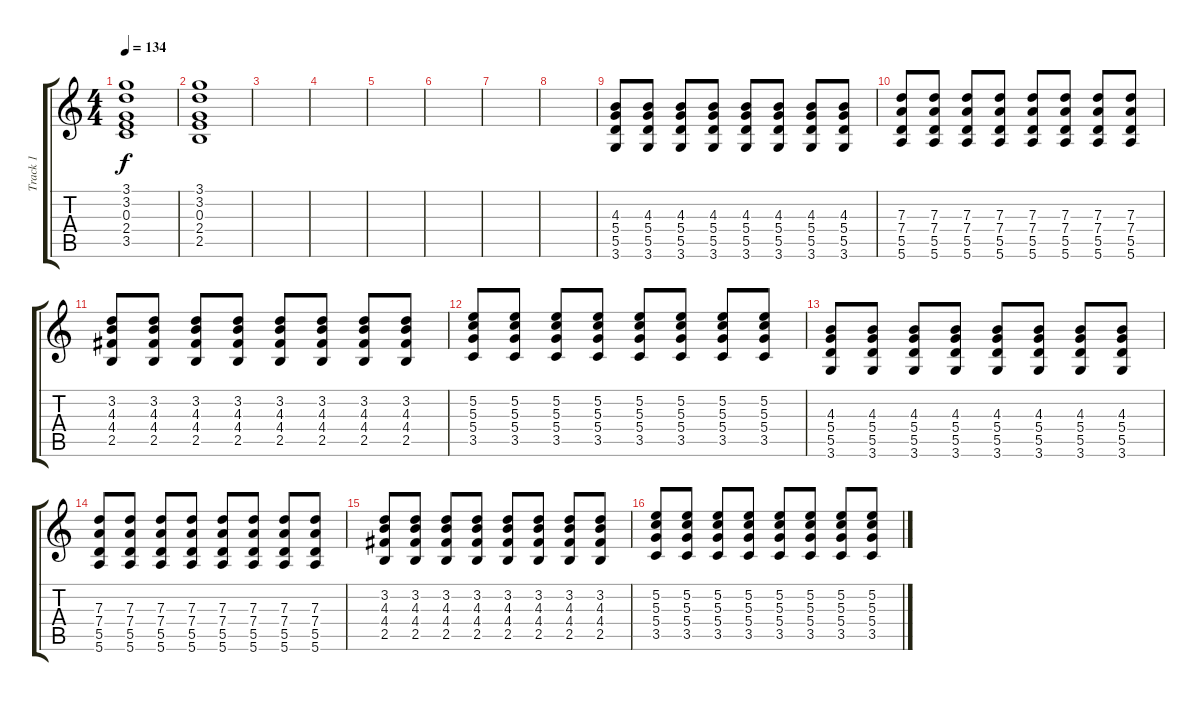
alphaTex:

\track ("Track 1" "Track 1") {instrument electricguitarmuted}
\staff {score tabs}
\tuning (E4 B3 G3 D3 A2 E2) {hide}
\ts (4 4)
\tempo 134
\clef g2
\ks c
(3.1 3.2 0.3 2.4 3.5).1{dy f} |
(3.1 3.2 0.3 2.4 2.5).1 |
|
|
|
|
|
|
(4.3 5.4 5.5 3.6).8 (4.3 5.4 5.5 3.6).8 (4.3 5.4 5.5 3.6).8 (4.3 5.4 5.5 3.6).8 (4.3 5.4 5.5 3.6).8 (4.3 5.4 5.5 3.6).8 (4.3 5.4 5.5 3.6).8 (4.3 5.4 5.5 3.6).8 |
(7.3 7.4 5.5 5.6).8 (7.3 7.4 5.5 5.6).8 (7.3 7.4 5.5 5.6).8 (7.3 7.4 5.5 5.6).8 (7.3 7.4 5.5 5.6).8 (7.3 7.4 5.5 5.6).8 (7.3 7.4 5.5 5.6).8 (7.3 7.4 5.5 5.6).8 |
(3.2 4.3 4.4 2.5).8 (3.2 4.3 4.4 2.5).8 (3.2 4.3 4.4 2.5).8 (3.2 4.3 4.4 2.5).8 (3.2 4.3 4.4 2.5).8 (3.2 4.3 4.4 2.5).8 (3.2 4.3 4.4 2.5).8 (3.2 4.3 4.4 2.5).8 |
(5.2 5.3 5.4 3.5).8 (5.2 5.3 5.4 3.5).8 (5.2 5.3 5.4 3.5).8 (5.2 5.3 5.4 3.5).8 (5.2 5.3 5.4 3.5).8 (5.2 5.3 5.4 3.5).8 (5.2 5.3 5.4 3.5).8 (5.2 5.3 5.4 3.5).8 |
(4.3 5.4 5.5 3.6).8 (4.3 5.4 5.5 3.6).8 (4.3 5.4 5.5 3.6).8 (4.3 5.4 5.5 3.6).8 (4.3 5.4 5.5 3.6).8 (4.3 5.4 5.5 3.6).8 (4.3 5.4 5.5 3.6).8 (4.3 5.4 5.5 3.6).8 |
(7.3 7.4 5.5 5.6).8 (7.3 7.4 5.5 5.6).8 (7.3 7.4 5.5 5.6).8 (7.3 7.4 5.5 5.6).8 (7.3 7.4 5.5 5.6).8 (7.3 7.4 5.5 5.6).8 (7.3 7.4 5.5 5.6).8 (7.3 7.4 5.5 5.6).8 |
(3.2 4.3 4.4 2.5).8 (3.2 4.3 4.4 2.5).8 (3.2 4.3 4.4 2.5).8 (3.2 4.3 4.4 2.5).8 (3.2 4.3 4.4 2.5).8 (3.2 4.3 4.4 2.5).8 (3.2 4.3 4.4 2.5).8 (3.2 4.3 4.4 2.5).8 |
(5.2 5.3 5.4 3.5).8 (5.2 5.3 5.4 3.5).8 (5.2 5.3 5.4 3.5).8 (5.2 5.3 5.4 3.5).8 (5.2 5.3 5.4 3.5).8 (5.2 5.3 5.4 3.5).8 (5.2 5.3 5.4 3.5).8 (5.2 5.3 5.4 3.5).8
